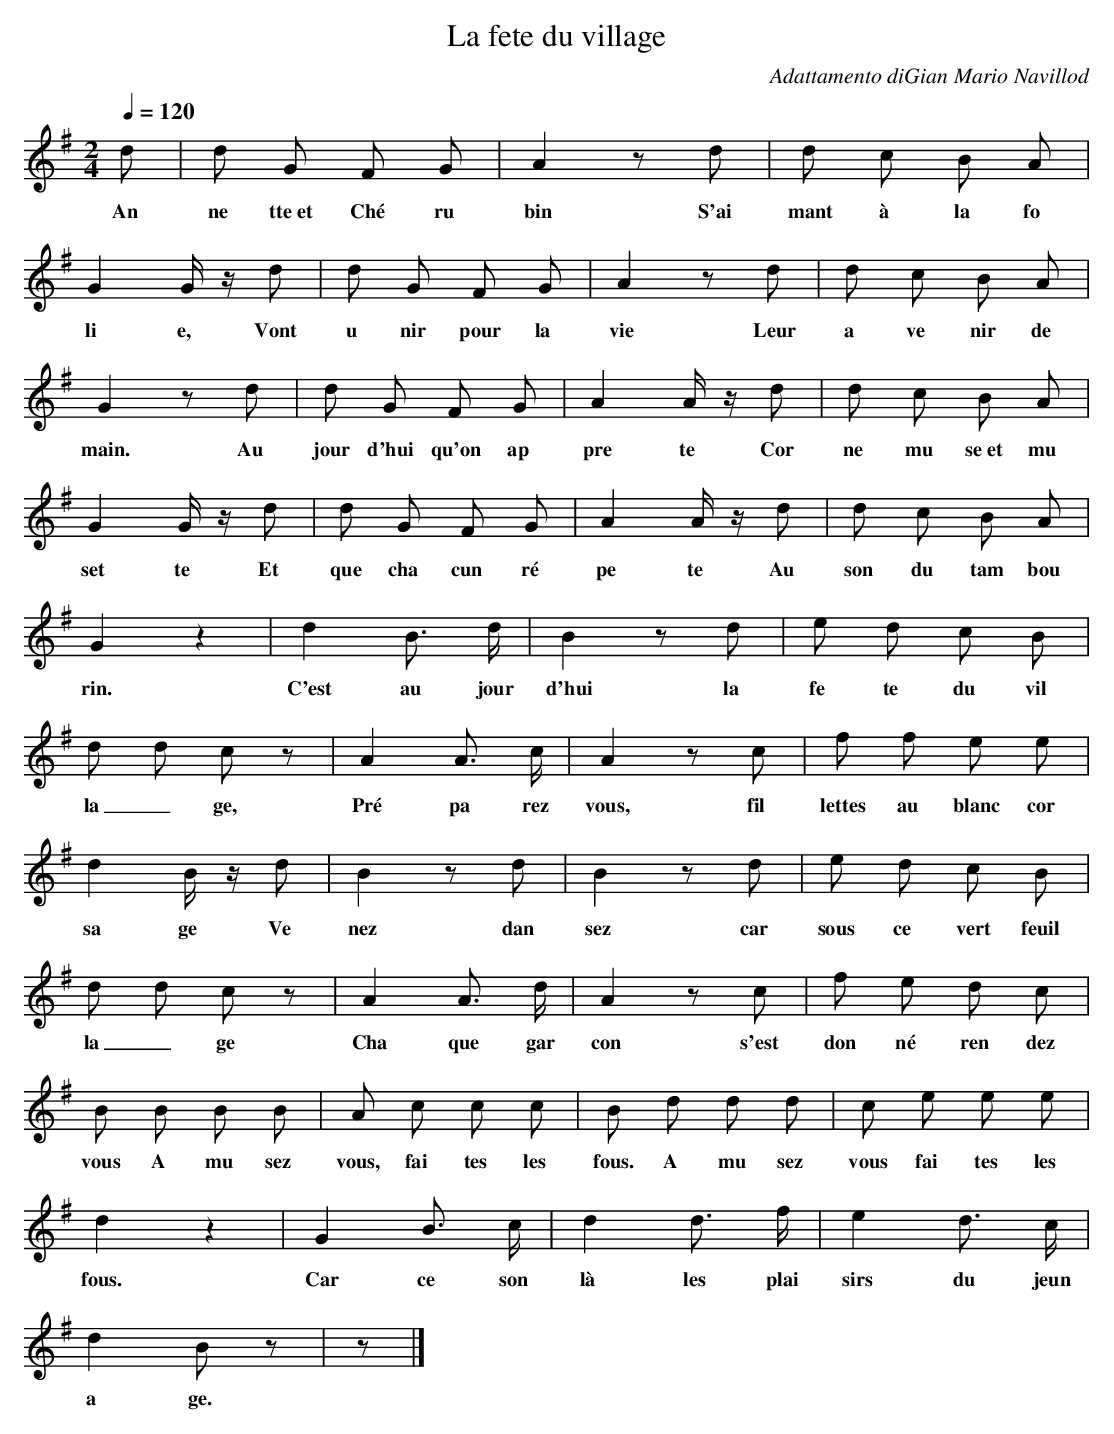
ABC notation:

X:1
T:La fete du village
C:Adattamento diGian Mario Navillod
Q:1/4=120
V:1
M:2/4
L:1/16
K:G
d2 |d2 G2 F2 G2 |A4 z2 d2 |d2 c2 B2 A2 |
w:An ne tte~et Ché ru bin S'ai mant à la fo
G4 G z d2 |d2 G2 F2 G2 |A4 z2 d2 |d2 c2 B2 A2 |
w:li e, Vont u nir pour la vie Leur a ve nir de
G4 z2 d2 |d2 G2 F2 G2 |A4 A z d2 |d2 c2 B2 A2 |
w:main. Au jour d'hui qu'on ap pre te Cor ne mu se~et mu
G4 G z d2 |d2 G2 F2 G2 |A4 A z d2 |d2 c2 B2 A2 |
w:set te Et que cha cun ré pe te Au son du tam bou
G4 z4 |d4 B3 d |B4 z2 d2 |e2 d2 c2 B2 |
w:rin. C'est au jour d'hui la fe te du vil
d2 d2 c2 z2 |A4 A3 c |A4 z2 c2 |f2 f2 e2 e2 |
w:la_ ge, Pré pa rez vous, fil lettes au blanc cor
d4 B z d2 |B4 z2 d2 |B4 z2 d2 |e2 d2 c2 B2 |
w:sa ge Ve nez dan sez car sous ce vert feuil
d2 d2 c2 z2 |A4 A3 d |A4 z2 c2 |f2 e2 d2 c2 |
w:la_ ge Cha que gar con s'est don né ren dez
B2 B2 B2 B2 |A2 c2 c2 c2 |B2 d2 d2 d2 |c2 e2 e2 e2 |
w:vous A mu sez vous, fai tes les fous. A mu sez vous fai tes les
d4 z4 |G4 B3 c |d4 d3 f |e4 d3 c |
w:fous. Car ce son là les plai sirs du jeun
d4 B2 z2 |z2 |]
w:a ge.
     %End of file
